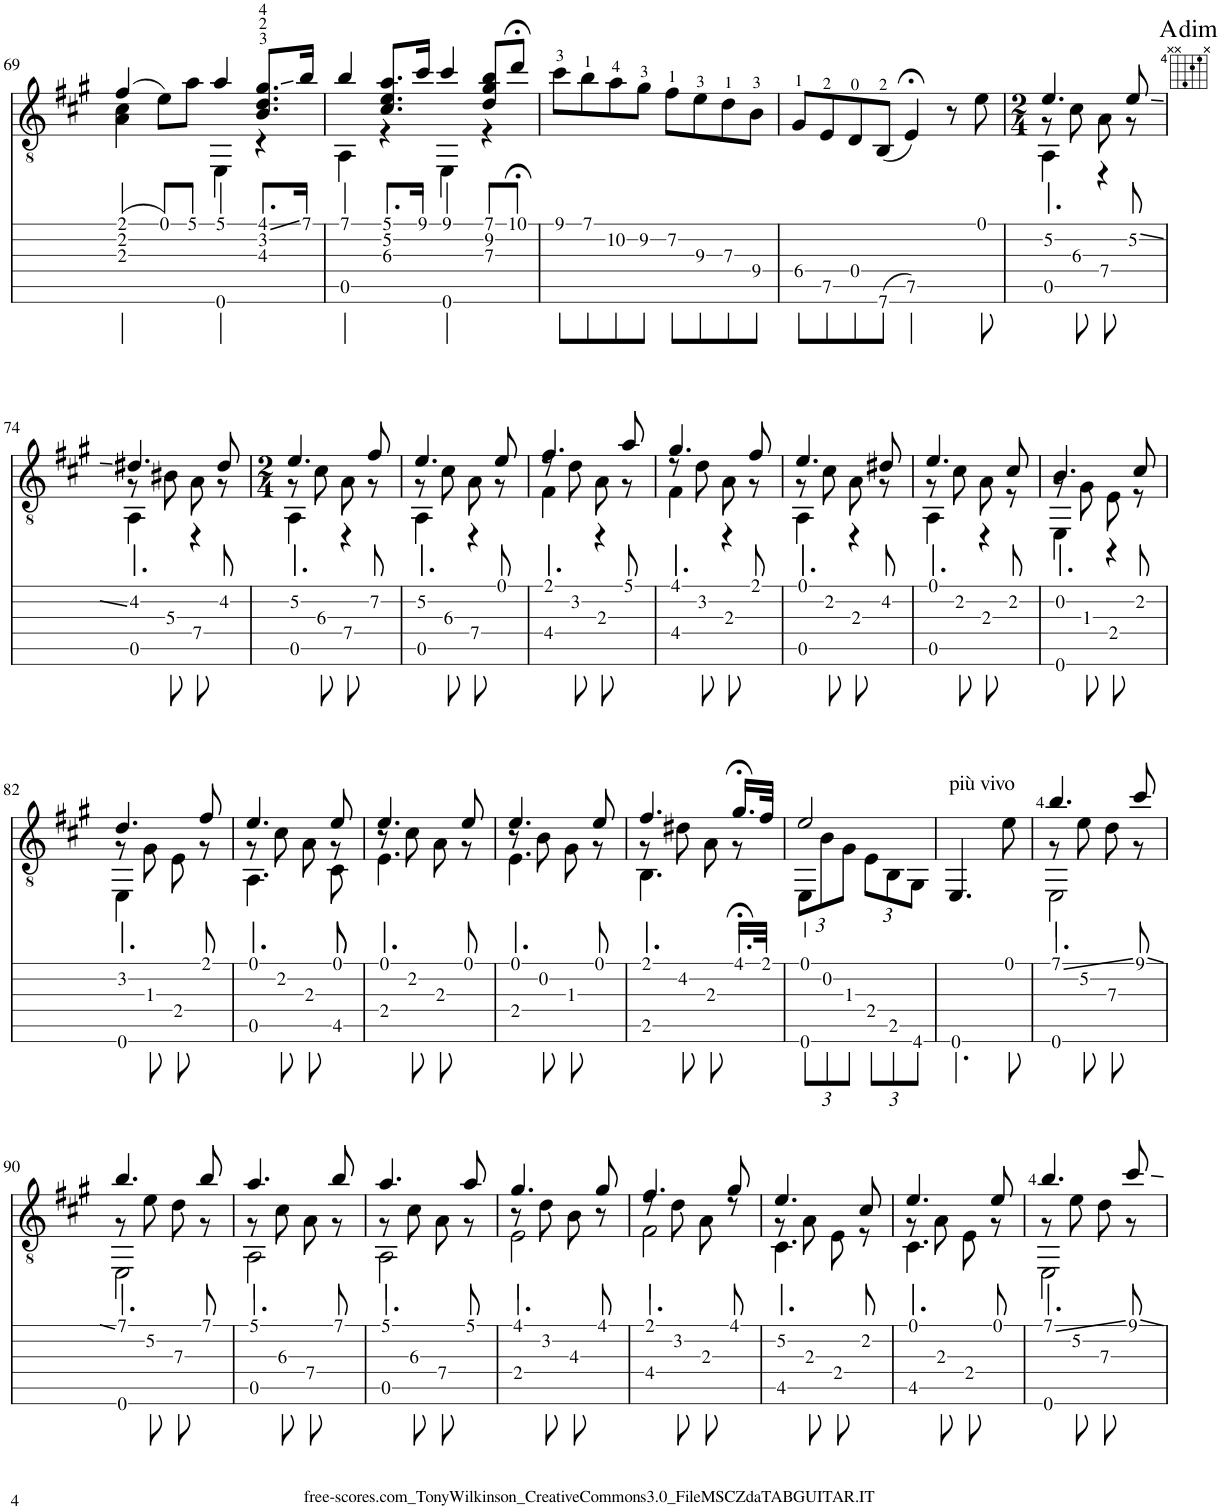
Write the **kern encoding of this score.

**kern	**kern	**harte
*part2	*part1	*part1
*staff2	*staff1	*
*I"Chitarra classica (Intavolatura)	*I"Guitar	*
!!LO:PB:g=z
*	*clefGv2	*
*k[f#c#g#]	*k[f#c#g#]	*
*M4/4	*M4/4	*
=69	=69	=69
*^	*^	*
(4f#/	4A\ 4c#\	(4f#/	4A\ 4c#\	.
8e/L)	4ryy	8e\L)	4ryy	.
8a/J	.	8a\J	.	.
4a/	4EE\	4a/	4EE\	.
8.B/ 8.d/ 8.g#/L	4r	8.B/ 8.d/ 8.g#/L	4r	.
16b/Jk	.	16b/Jk	.	.
=70	=70	=70	=70	=70
4b/	4AA\	4b/	4AA\	.
8.c#/ 8.e/ 8.a/L	4r	8.c#/ 8.e/ 8.a/L	4r	.
16cc#/Jk	.	16cc#/Jk	.	.
4cc#/	4EE\	4cc#/	4EE\	.
8d/ 8g#/ 8b/L	4r	8d/ 8g#/ 8b/L	4r	.
8dd;</J	.	8dd;</J	.	.
*v	*v	*	*	*
*	*v	*v	*
=71	=71	=71
8cc#\L	8cc#\L	.
8b\	8b\	.
8a\	8a\	.
8g#\J	8g#\J	.
8f#\L	8f#\L	.
8e\	8e\	.
8d\	8d\	.
8B\J	8B\J	.
=72	=72	=72
8G#\L	8G#/L	.
8E\	8E/	.
8D\	8D/	.
(8BB\J	(8BB/J	.
4E\)	4E;</)	.
8r	8r	.
8e\	8e\	.
=73	=73	=73
*M2/4	*M2/4	*
*^	*^	*
*	*^	*	*^	*
!	!	!	!	!	!	!LO:H:kt=dim
4.e/	8r	4AA/	4.e/	8r	4AA\	A:dim
.	8c#\	.	.	8c#\	.	.
.	8A\	4r	.	8A\	4r	.
8e/	8r	.	8e/	8r	.	.
!!LO:LB:g=z	!!	!!
=74	=74	=74	=74	=74	=74	=74
4.d#X/	8r	4AA/	4.d#X/	8r	4AA\	.
.	8B#X\	.	.	8B#X\	.	.
.	8A\	4r	.	8A\	4r	.
8d#/	8r	.	8d#/	8r	.	.
=75	=75	=75	=75	=75	=75	=75
*M2/4	*	*	*M2/4	*	*	*
4.e/	8r	4AA/	4.e/	8r	4AA\	.
.	8c#\	.	.	8c#\	.	.
.	8A\	4r	.	8A\	4r	.
8f#/	8r	.	8f#/	8r	.	.
=76	=76	=76	=76	=76	=76	=76
4.e/	8r	4AA/	4.e/	8r	4AA\	.
.	8c#\	.	.	8c#\	.	.
.	8A\	4r	.	8A\	4r	.
8e/	8r	.	8e/	8r	.	.
=77	=77	=77	=77	=77	=77	=77
4.f#/	8r	4F#/	4.f#/	8r	4F#\	.
.	8d\	.	.	8d\	.	.
.	8A\	4r	.	8A\	4r	.
8a/	8r	.	8a/	8r	.	.
=78	=78	=78	=78	=78	=78	=78
4.g#/	8r	4F#/	4.g#/	8r	4F#\	.
.	8d\	.	.	8d\	.	.
.	8A\	4r	.	8A\	4r	.
8f#/	8r	.	8f#/	8r	.	.
=79	=79	=79	=79	=79	=79	=79
4.e/	8r	4AA/	4.e/	8r	4AA\	.
.	8c#\	.	.	8c#\	.	.
.	8A\	4r	.	8A\	4r	.
8d#X/	8r	.	8d#X/	8r	.	.
=80	=80	=80	=80	=80	=80	=80
4.e/	8r	4AA/	4.e/	8r	4AA\	.
.	8c#\	.	.	8c#\	.	.
.	8A\	4r	.	8A\	4r	.
8c#/	8r	.	8c#/	8r	.	.
=81	=81	=81	=81	=81	=81	=81
4.B/	8r	4EE/	4.B/	8r	4EE\	.
.	8G#\	.	.	8G#\	.	.
.	8E\	4r	.	8E\	4r	.
8c#/	8r	.	8c#/	8r	.	.
!!LO:LB:g=z	!!	!!
=82	=82	=82	=82	=82	=82	=82
4.d/	8r	4EE/	4.d/	8r	4EE\	.
.	8G#\	.	.	8G#\	.	.
.	8E\	4ryy	.	8E\	4ryy	.
8f#/	8r	.	8f#/	8r	.	.
=83	=83	=83	=83	=83	=83	=83
4.e/	8r	4.AA/	4.e/	8r	4.AA\	.
.	8c#\	.	.	8c#\	.	.
.	8A\	.	.	8A\	.	.
8e/	8r	8C#/	8e/	8r	8C#\	.
=84	=84	=84	=84	=84	=84	=84
4.e/	8r	4.E/	4.e/	8r	4.E\	.
.	8c#\	.	.	8c#\	.	.
.	8A\	.	.	8A\	.	.
8e/	8r	8ryy	8e/	8r	8ryy	.
=85	=85	=85	=85	=85	=85	=85
4.e/	8r	4.E/	4.e/	8r	4.E\	.
.	8B\	.	.	8B\	.	.
.	8G#\	.	.	8G#\	.	.
8e/	8r	8ryy	8e/	8r	8ryy	.
=86	=86	=86	=86	=86	=86	=86
4.f#/	8r	4.BB/	4.f#/	8r	4.BB\	.
.	8d#X\	.	.	8d#X\	.	.
.	8A\	.	.	8A\	.	.
16.g#;</LL	8r	8ryy	16.g#;</LL	8r	8ryy	.
32f#/JJk	.	.	32f#/JJk	.	.	.
*	*v	*v	*	*	*	*
*	*	*	*v	*v	*
=87	=87	=87	=87	=87
*	*Xbrackettup	*	*Xbrackettup	*
2e/	12EE\L	2e/	12EE\L	.
.	12B\	.	12B\	.
.	12G#\J	.	12G#\J	.
.	12E\L	.	12E\L	.
.	12BB\	.	12BB\	.
.	12GG#\J	.	12GG#\J	.
=88	=88	=88	=88	=88
!	!	!LO:TX:a:t=più vivo	!	!
*v	*v	*	*	*
*	*v	*v	*
4.EE\	4.EE/	.
8e\	8e\	.
=89	=89	=89
*^	*^	*
*	*^	*	*^	*
4.b/	8r	2EE/	4.b/	8r	2EE\	.
.	8e\	.	.	8e\	.	.
.	8d\	.	.	8d\	.	.
8cc#/	8r	.	8cc#/	8r	.	.
!!LO:LB:g=z	!!	!!
=90	=90	=90	=90	=90	=90	=90
4.b/	8r	2EE/	4.b/	8r	2EE\	.
.	8e\	.	.	8e\	.	.
.	8d\	.	.	8d\	.	.
8b/	8r	.	8b/	8r	.	.
=91	=91	=91	=91	=91	=91	=91
4.a/	8r	2AA/	4.a/	8r	2AA\	.
.	8c#\	.	.	8c#\	.	.
.	8A\	.	.	8A\	.	.
8b/	8r	.	8b/	8r	.	.
=92	=92	=92	=92	=92	=92	=92
4.a/	8r	2AA/	4.a/	8r	2AA\	.
.	8c#\	.	.	8c#\	.	.
.	8A\	.	.	8A\	.	.
8a/	8r	.	8a/	8r	.	.
=93	=93	=93	=93	=93	=93	=93
4.g#/	8r	2E/	4.g#/	8r	2E\	.
.	8d\	.	.	8d\	.	.
.	8B\	.	.	8B\	.	.
8g#/	8r	.	8g#/	8r	.	.
=94	=94	=94	=94	=94	=94	=94
4.f#/	8r	2F#/	4.f#/	8r	2F#\	.
.	8d\	.	.	8d\	.	.
.	8A\	.	.	8A\	.	.
8g#/	8r	.	8g#/	8r	.	.
=95	=95	=95	=95	=95	=95	=95
4.e/	8r	4.C#/	4.e/	8r	4.C#\	.
.	8A\	.	.	8A\	.	.
.	8E\	.	.	8E\	.	.
8c#/	8r	8ryy	8c#/	8r	8ryy	.
=96	=96	=96	=96	=96	=96	=96
4.e/	8r	4.C#/	4.e/	8r	4.C#\	.
.	8A\	.	.	8A\	.	.
.	8E\	.	.	8E\	.	.
8e/	8r	8ryy	8e/	8r	8ryy	.
=97	=97	=97	=97	=97	=97	=97
4.b/	8r	2EE/	4.b/	8r	2EE\	.
.	8e\	.	.	8e\	.	.
.	8d\	.	.	8d\	.	.
8cc#/	8r	.	8cc#/	8r	.	.
*v	*v	*v	*	*	*	*
*	*v	*v	*v	*
=	=	=
*-	*-	*-
